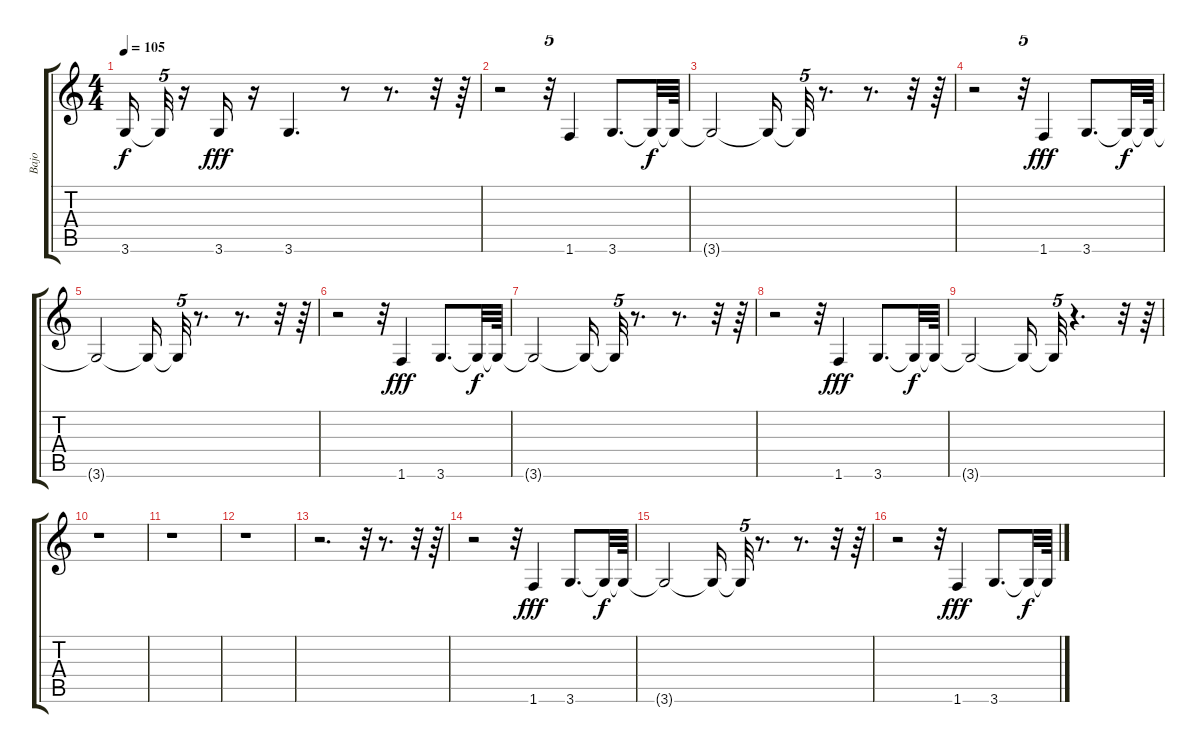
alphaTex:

\track ("Bajo" "Bajo") {instrument electricbassfinger}
\staff {score tabs}
\tuning (E4 B3 G3 D3 A2 E2) {hide}
\ts (4 4)
\tempo 105
\clef g2
\ks c
3.6{t}.16{dy f} 3.6{t}.32{tu (5 4)} r.16 3.6.16{dy fff} r.16 3.6.4{d} r.8 r.8{d} r.32 r.64 |
r.2 r.32{tu (5 4)} 1.6.4 3.6.8{d} 3.6{t}.32{dy f} 3.6{t}.64 |
3.6{t}.2 3.6{t}.16 3.6{t}.32{tu (5 4)} r.8{d} r.8{d} r.32 r.64 |
r.2 r.32{tu (5 4)} 1.6.4{dy fff} 3.6.8{d} 3.6{t}.32{dy f} 3.6{t}.64 |
3.6{t}.2 3.6{t}.16 3.6{t}.32{tu (5 4)} r.8{d} r.8{d} r.32 r.64 |
r.2 r.32{tu (5 4)} 1.6.4{dy fff} 3.6.8{d} 3.6{t}.32{dy f} 3.6{t}.64 |
3.6{t}.2 3.6{t}.16 3.6{t}.32{tu (5 4)} r.8{d} r.8{d} r.32 r.64 |
r.2 r.32{tu (5 4)} 1.6.4{dy fff} 3.6.8{d} 3.6{t}.32{dy f} 3.6{t}.64 |
3.6{t}.2 3.6{t}.16 3.6{t}.32{tu (5 4)} r.4{d} r.32 r.64 |
r.1 |
r.1 |
r.1 |
r.2{d} r.32{tu (5 4)} r.8{d} r.32 r.64 |
r.2 r.32{tu (5 4)} 1.6.4{dy fff} 3.6.8{d} 3.6{t}.32{dy f} 3.6{t}.64 |
3.6{t}.2 3.6{t}.16 3.6{t}.32{tu (5 4)} r.8{d} r.8{d} r.32 r.64 |
r.2 r.32{tu (5 4)} 1.6.4{dy fff} 3.6.8{d} 3.6{t}.32{dy f} 3.6{t}.64
